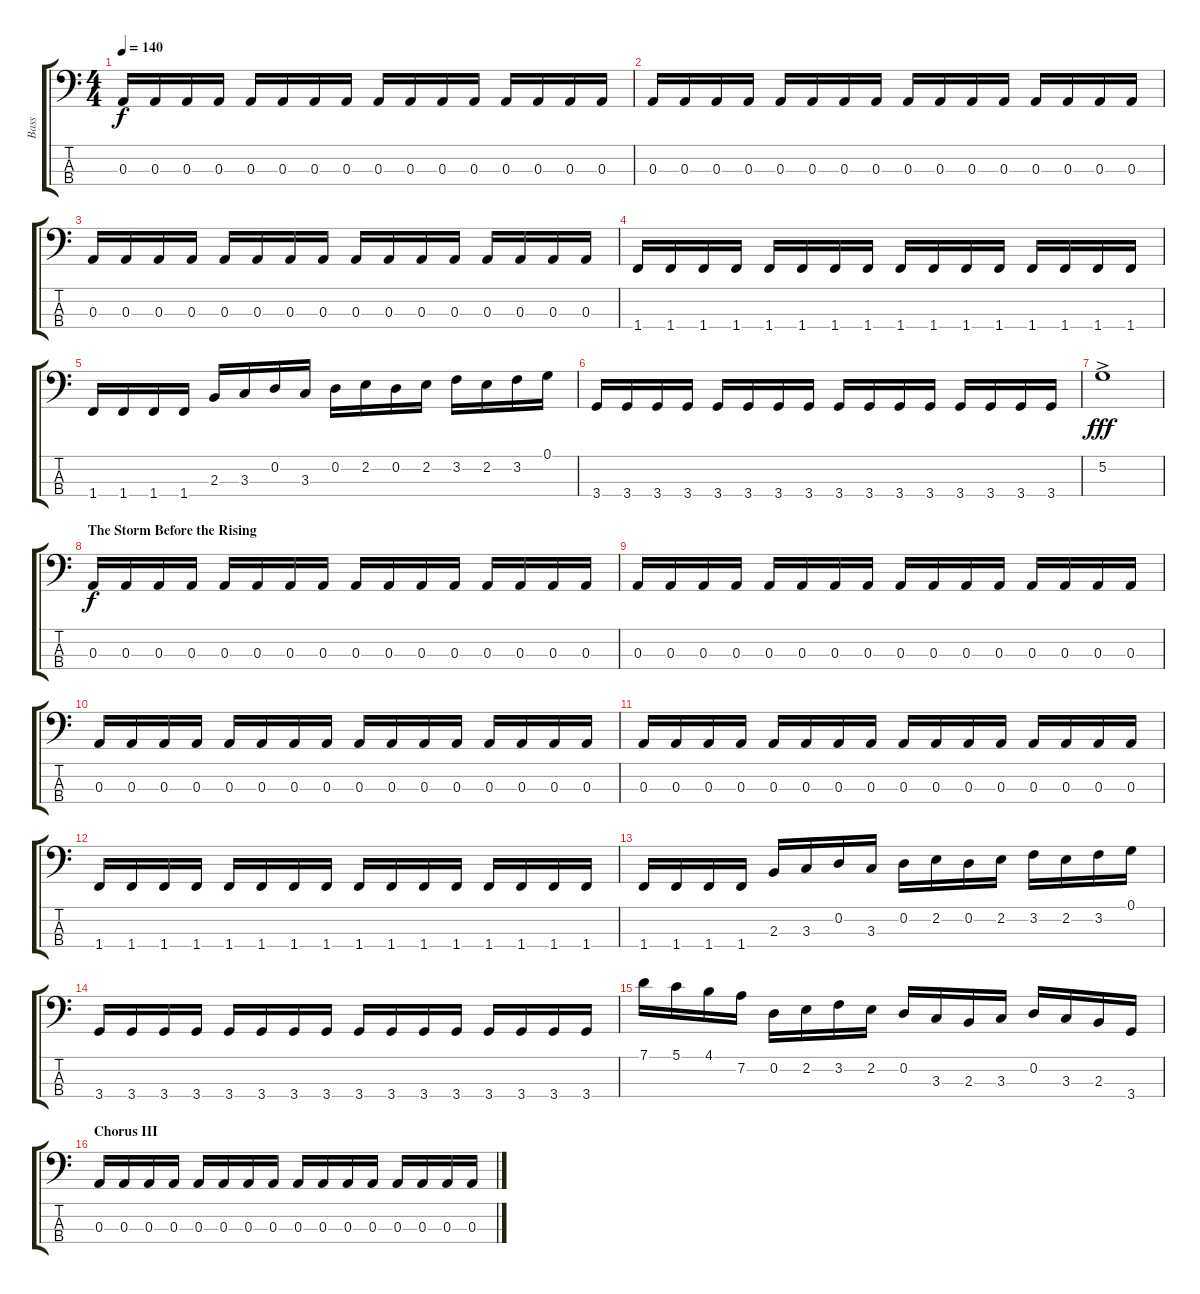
\track ("Bass" "Bass") {instrument electricbassfinger}
\staff {score tabs}
\tuning (G2 D2 A1 E1) {hide}
\ts (4 4)
\tempo 140
\clef f4
\ks c
0.3.16{dy f} 0.3.16 0.3.16 0.3.16 0.3.16 0.3.16 0.3.16 0.3.16 0.3.16 0.3.16 0.3.16 0.3.16 0.3.16 0.3.16 0.3.16 0.3.16 |
0.3.16 0.3.16 0.3.16 0.3.16 0.3.16 0.3.16 0.3.16 0.3.16 0.3.16 0.3.16 0.3.16 0.3.16 0.3.16 0.3.16 0.3.16 0.3.16 |
0.3.16 0.3.16 0.3.16 0.3.16 0.3.16 0.3.16 0.3.16 0.3.16 0.3.16 0.3.16 0.3.16 0.3.16 0.3.16 0.3.16 0.3.16 0.3.16 |
1.4.16 1.4.16 1.4.16 1.4.16 1.4.16 1.4.16 1.4.16 1.4.16 1.4.16 1.4.16 1.4.16 1.4.16 1.4.16 1.4.16 1.4.16 1.4.16 |
1.4.16 1.4.16 1.4.16 1.4.16 2.3.16 3.3.16 0.2.16 3.3.16 0.2.16 2.2.16 0.2.16 2.2.16 3.2.16 2.2.16 3.2.16 0.1.16 |
3.4.16 3.4.16 3.4.16 3.4.16 3.4.16 3.4.16 3.4.16 3.4.16 3.4.16 3.4.16 3.4.16 3.4.16 3.4.16 3.4.16 3.4.16 3.4.16 |
5.2{ac}.1{dy fff instrument slapbass1} |
\section ("" "The Storm Before the Rising")
0.3.16{dy f instrument electricbassfinger} 0.3.16 0.3.16 0.3.16 0.3.16 0.3.16 0.3.16 0.3.16 0.3.16 0.3.16 0.3.16 0.3.16 0.3.16 0.3.16 0.3.16 0.3.16 |
0.3.16 0.3.16 0.3.16 0.3.16 0.3.16 0.3.16 0.3.16 0.3.16 0.3.16 0.3.16 0.3.16 0.3.16 0.3.16 0.3.16 0.3.16 0.3.16 |
0.3.16 0.3.16 0.3.16 0.3.16 0.3.16 0.3.16 0.3.16 0.3.16 0.3.16 0.3.16 0.3.16 0.3.16 0.3.16 0.3.16 0.3.16 0.3.16 |
0.3.16 0.3.16 0.3.16 0.3.16 0.3.16 0.3.16 0.3.16 0.3.16 0.3.16 0.3.16 0.3.16 0.3.16 0.3.16 0.3.16 0.3.16 0.3.16 |
1.4.16 1.4.16 1.4.16 1.4.16 1.4.16 1.4.16 1.4.16 1.4.16 1.4.16 1.4.16 1.4.16 1.4.16 1.4.16 1.4.16 1.4.16 1.4.16 |
1.4.16 1.4.16 1.4.16 1.4.16 2.3.16 3.3.16 0.2.16 3.3.16 0.2.16 2.2.16 0.2.16 2.2.16 3.2.16 2.2.16 3.2.16 0.1.16 |
3.4.16 3.4.16 3.4.16 3.4.16 3.4.16 3.4.16 3.4.16 3.4.16 3.4.16 3.4.16 3.4.16 3.4.16 3.4.16 3.4.16 3.4.16 3.4.16 |
7.1.16 5.1.16 4.1.16 7.2.16 0.2.16 2.2.16 3.2.16 2.2.16 0.2.16 3.3.16 2.3.16 3.3.16 0.2.16 3.3.16 2.3.16 3.4.16 |
\section ("" "Chorus III")
0.3.16{volume 12 balance 8 instrument electricbassfinger} 0.3.16 0.3.16 0.3.16 0.3.16 0.3.16 0.3.16 0.3.16 0.3.16 0.3.16 0.3.16 0.3.16 0.3.16 0.3.16 0.3.16 0.3.16
